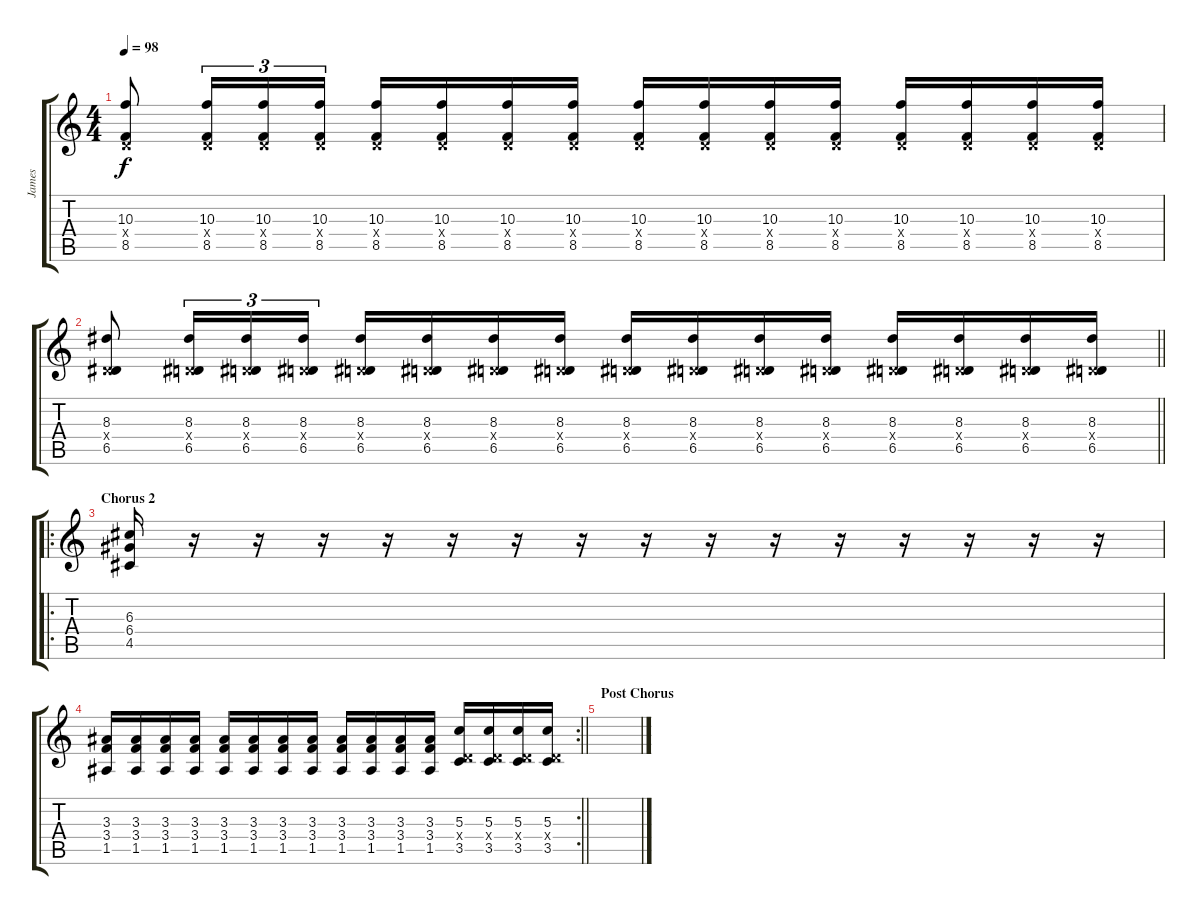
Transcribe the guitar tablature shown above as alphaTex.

\track ("James" "James") {instrument overdrivenguitar bank 255}
\staff {score tabs}
\tuning (E4 B3 G3 D3 A2 D2) {hide}
\ts (4 4)
\tempo 98
\clef g2
\ks c
(10.3 0.4{x} 8.5).8{dy f} (10.3 0.4{x} 8.5).16{tu (3 2)} (10.3 0.4{x} 8.5).16{tu (3 2)} (10.3 0.4{x} 8.5).16{tu (3 2)} (10.3 0.4{x} 8.5).16 (10.3 0.4{x} 8.5).16 (10.3 0.4{x} 8.5).16 (10.3 0.4{x} 8.5).16 (10.3 0.4{x} 8.5).16 (10.3 0.4{x} 8.5).16 (10.3 0.4{x} 8.5).16 (10.3 0.4{x} 8.5).16 (10.3 0.4{x} 8.5).16 (10.3 0.4{x} 8.5).16 (10.3 0.4{x} 8.5).16 (10.3 0.4{x} 8.5).16 |
\barLineRight lightlight
(8.3 0.4{x} 6.5).8 (8.3 0.4{x} 6.5).16{tu (3 2)} (8.3 0.4{x} 6.5).16{tu (3 2)} (8.3 0.4{x} 6.5).16{tu (3 2)} (8.3 0.4{x} 6.5).16 (8.3 0.4{x} 6.5).16 (8.3 0.4{x} 6.5).16 (8.3 0.4{x} 6.5).16 (8.3 0.4{x} 6.5).16 (8.3 0.4{x} 6.5).16 (8.3 0.4{x} 6.5).16 (8.3 0.4{x} 6.5).16 (8.3 0.4{x} 6.5).16 (8.3 0.4{x} 6.5).16 (8.3 0.4{x} 6.5).16 (8.3 0.4{x} 6.5).16 |
\ro
\section ("" "Chorus 2")
(6.3 6.4 4.5).16 r.16 r.16 r.16 r.16 r.16 r.16 r.16 r.16 r.16 r.16 r.16 r.16 r.16 r.16 r.16 |
\rc 2
\barLineRight lightlight
(3.3 3.4 1.5).16 (3.3 3.4 1.5).16 (3.3 3.4 1.5).16 (3.3 3.4 1.5).16 (3.3 3.4 1.5).16 (3.3 3.4 1.5).16 (3.3 3.4 1.5).16 (3.3 3.4 1.5).16 (3.3 3.4 1.5).16 (3.3 3.4 1.5).16 (3.3 3.4 1.5).16 (3.3 3.4 1.5).16 (5.3 0.4{x} 3.5).16 (5.3 0.4{x} 3.5).16 (5.3 0.4{x} 3.5).16 (5.3 0.4{x} 3.5).16 |
\section ("" "Post Chorus")
